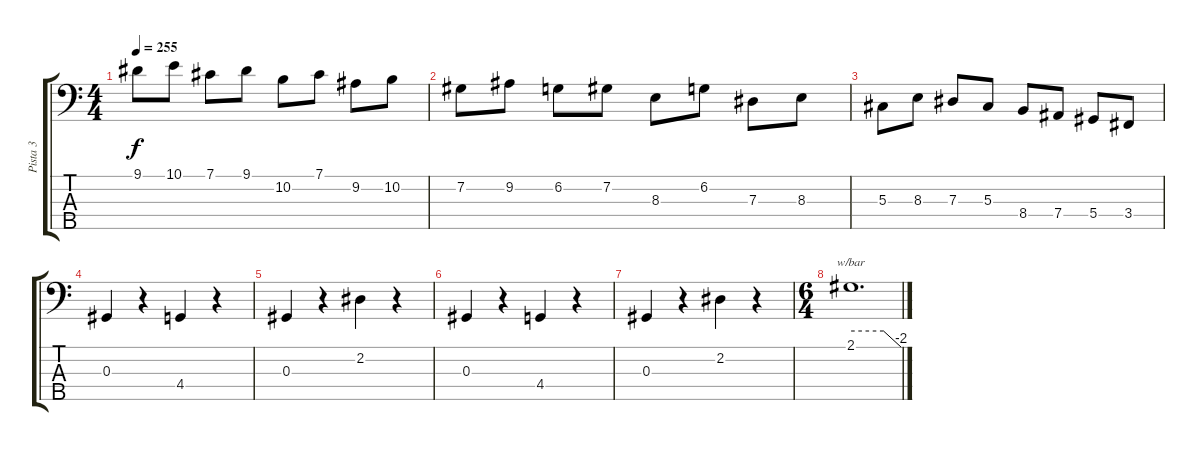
\track ("Pista 3" "Pista 3") {instrument electricbassfinger}
\staff {score tabs}
\tuning (Gb2 Db2 Ab1 Eb1 Bb0) {hide}
\ts (4 4)
\tempo 255
\clef f4
\ks c
9.1.8{dy f} 10.1.8 7.1.8 9.1.8 10.2.8 7.1.8 9.2.8 10.2.8 |
7.2.8 9.2.8 6.2.8 7.2.8 8.3.8 6.2.8 7.3.8 8.3.8 |
5.3.8 8.3.8 7.3.8 5.3.8 8.4.8 7.4.8 5.4.8 3.4.8 |
0.3.4 r.4 4.4.4 r.4 |
0.3.4 r.4 2.2.4 r.4 |
0.3.4 r.4 4.4.4 r.4 |
0.3.4 r.4 2.2.4 r.4 |
\ts (6 4)
2.1.1{d tbe (custom default 0 0 39 0 60 -8)}
